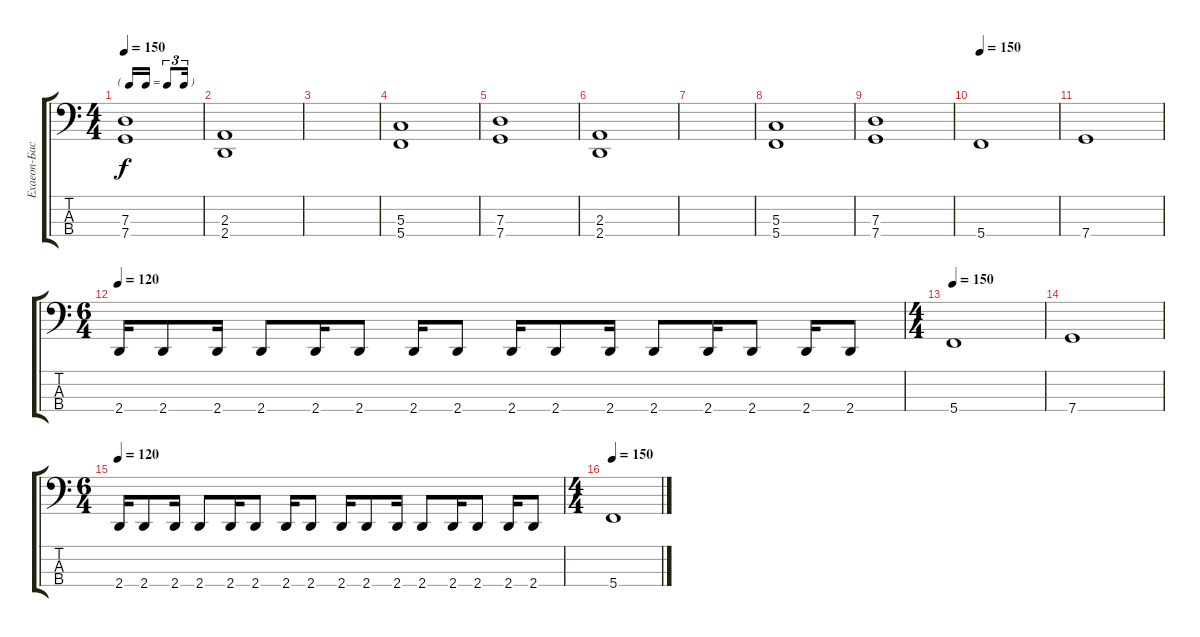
\track ("Exaeon-Бас" "Exaeon-Бас") {instrument electricbassfinger}
\staff {score tabs}
\tuning (F2 C2 G1 C1) {hide}
\ts (4 4)
\tf triplet16th
\tempo 150
\clef f4
\ks c
(7.3 7.4).1{dy f} |
(2.3 2.4).1 |
|
(5.3 5.4).1 |
(7.3 7.4).1 |
(2.3 2.4).1 |
|
(5.3 5.4).1 |
(7.3 7.4).1 |
\tempo 150
5.4.1 |
7.4.1 |
\ts (6 4)
\tempo 120
2.4.16 2.4.8 2.4.16 2.4.8 2.4.16 2.4.8 2.4.16 2.4.8 2.4.16 2.4.8 2.4.16 2.4.8 2.4.16 2.4.8 2.4.16 2.4.8 |
\ts (4 4)
\tempo 150
5.4.1 |
7.4.1 |
\ts (6 4)
\tempo 120
2.4.16 2.4.8 2.4.16 2.4.8 2.4.16 2.4.8 2.4.16 2.4.8 2.4.16 2.4.8 2.4.16 2.4.8 2.4.16 2.4.8 2.4.16 2.4.8 |
\ts (4 4)
\tempo 150
5.4.1
